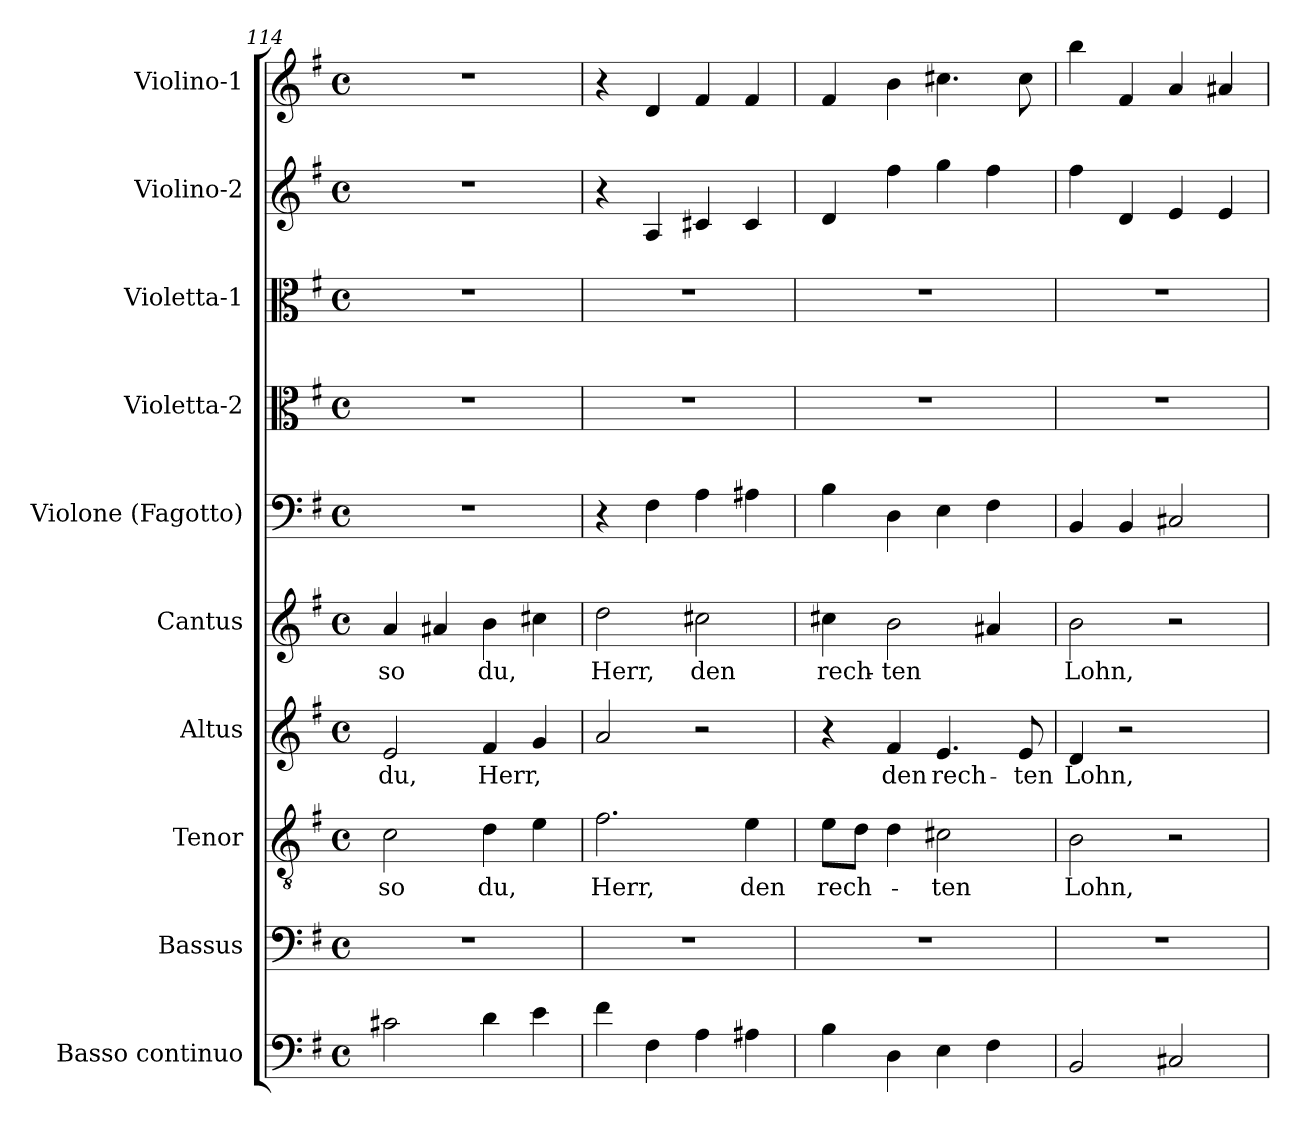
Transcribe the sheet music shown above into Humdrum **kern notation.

**kern	**kern	**kern	**text	**kern	**text	**kern	**text	**kern	**kern	**kern	**kern	**kern
*part10	*part9	*part8	*part8	*part7	*part7	*part6	*part6	*part5	*part4	*part3	*part2	*part1
*staff10	*staff9	*staff8	*staff8	*staff7	*staff7	*staff6	*staff6	*staff5	*staff4	*staff3	*staff2	*staff1
*I"Basso continuo	*I"Bassus	*I"Tenor	*	*I"Altus	*	*I"Cantus	*	*I"Violone (Fagotto)	*I"Violetta-2	*I"Violetta-1	*I"Violino-2	*I"Violino-1
*I'BC2	*I'B	*I'T	*	*I'A	*	*I'C	*	*I'Vn	*I'Va2	*I'Va1	*I'Vi2	*I'Vi1
*clefF4	*clefF4	*clefGv2	*	*clefG2	*	*clefG2	*	*clefF4	*clefC3	*clefC3	*clefG2	*clefG2
*k[f#]	*k[f#]	*k[f#]	*	*k[f#]	*	*k[f#]	*	*k[f#]	*k[f#]	*k[f#]	*k[f#]	*k[f#]
*G:	*G:	*G:	*	*G:	*	*G:	*	*G:	*G:	*G:	*G:	*G:
*M4/4	*M4/4	*M4/4	*	*M4/4	*	*M4/4	*	*M4/4	*M4/4	*M4/4	*M4/4	*M4/4
*met(c)	*met(c)	*met(c)	*	*met(c)	*	*met(c)	*	*met(c)	*met(c)	*met(c)	*met(c)	*met(c)
=114	=114	=114	=114	=114	=114	=114	=114	=114	=114	=114	=114	=114
!	!	!	!LO:LY:b	!	!	!	!	!	!	!	!	!
!	!	!	!	!	!LO:LY:b	!	!	!	!	!	!	!
!	!	!	!	!	!	!	!LO:LY:b	!	!	!	!	!
2c#X\	1r	2c\	so	2e/	du,	4a/	so	1r	1r	1r	1r	1r
.	.	.	.	.	.	4a#X/	.	.	.	.	.	.
!	!	!	!LO:LY:b	!	!	!	!	!	!	!	!	!
!	!	!	!	!	!LO:LY:b	!	!	!	!	!	!	!
!	!	!	!	!	!	!	!LO:LY:b	!	!	!	!	!
4d\	.	4d\	du,	4f#/	Herr,	4b\	du,	.	.	.	.	.
4e\	.	4e\	.	4g/	.	4cc#X\	.	.	.	.	.	.
=115	=115	=115	=115	=115	=115	=115	=115	=115	=115	=115	=115	=115
!	!	!	!LO:LY:b	!	!	!	!	!	!	!	!	!
!	!	!	!	!	!	!	!LO:LY:b	!	!	!	!	!
4f#\	1r	2.f#\	Herr,	2a/	.	2dd\	Herr,	4r	1r	1r	4r	4r
4F#\	.	.	.	.	.	.	.	4F#\	.	.	4A/	4d/
!	!	!	!	!	!	!	!LO:LY:b	!	!	!	!	!
4A\	.	.	.	2r	.	2cc#X\	den	4A\	.	.	4c#X/	4f#/
!	!	!	!LO:LY:b	!	!	!	!	!	!	!	!	!
4A#X\	.	4e\	den	.	.	.	.	4A#X\	.	.	4c#/	4f#/
=116	=116	=116	=116	=116	=116	=116	=116	=116	=116	=116	=116	=116
!	!	!	!LO:LY:b	!	!	!	!	!	!	!	!	!
!	!	!	!	!	!	!	!LO:LY:b	!	!	!	!	!
4B\	1r	8e\L	rech-	4r	.	4cc#X\	rech-	4B\	1r	1r	4d/	4f#/
.	.	8d\J	.	.	.	.	.	.	.	.	.	.
!	!	!	!	!	!LO:LY:b	!	!	!	!	!	!	!
!	!	!	!	!	!	!	!LO:LY:b	!	!	!	!	!
4D\	.	4d\	.	4f#/	den	2b\	-ten	4D\	.	.	4ff#\	4b\
!	!	!	!LO:LY:b	!	!	!	!	!	!	!	!	!
!	!	!	!	!	!LO:LY:b	!	!	!	!	!	!	!
4E\	.	2c#X\	-ten	4.e/	rech-	.	.	4E\	.	.	4gg\	4.cc#X\
4F#\	.	.	.	.	.	4a#X/	.	4F#\	.	.	4ff#\	.
!	!	!	!	!	!LO:LY:b	!	!	!	!	!	!	!
.	.	.	.	8e/	-ten	.	.	.	.	.	.	8cc#\
=117	=117	=117	=117	=117	=117	=117	=117	=117	=117	=117	=117	=117
!	!	!	!LO:LY:b	!	!	!	!	!	!	!	!	!
!	!	!	!	!	!LO:LY:b	!	!	!	!	!	!	!
!	!	!	!	!	!	!	!LO:LY:b	!	!	!	!	!
2BB/	1r	2B\	Lohn,	4d/	Lohn,	2b\	Lohn,	4BB/	1r	1r	4ff#\	4bb\
.	.	.	.	2r	.	.	.	4BB/	.	.	4d/	4f#/
2C#X/	.	2r	.	.	.	2r	.	2C#X/	.	.	4e/	4a/
.	.	.	.	4ryy	.	.	.	.	.	.	4e/	4a#X/
=	=	=	=	=	=	=	=	=	=	=	=	=
*-	*-	*-	*-	*-	*-	*-	*-	*-	*-	*-	*-	*-
